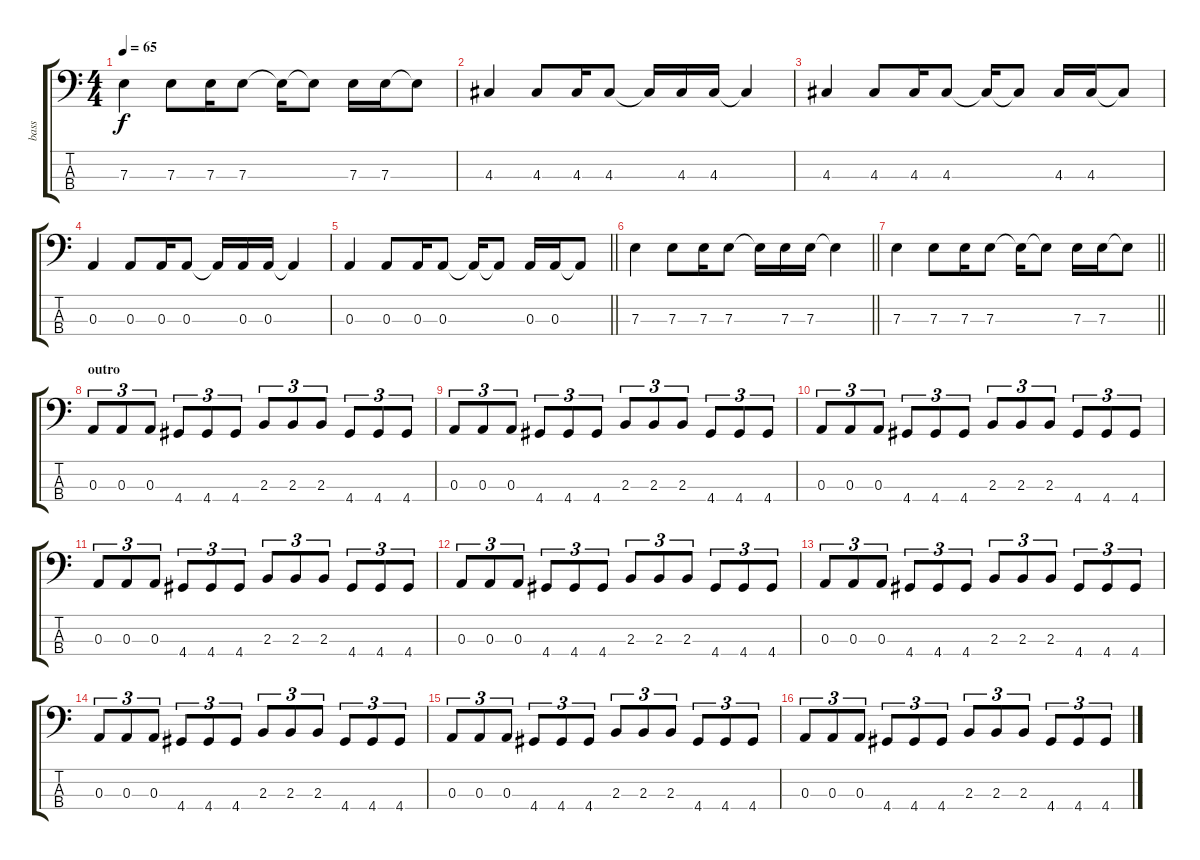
\track ("bass" "bass") {instrument electricbassfinger}
\staff {score tabs}
\tuning (G2 D2 A1 E1) {hide}
\ts (4 4)
\tempo 65
\clef f4
\ks c
7.3.4{dy f} 7.3.8 7.3.16 7.3.8 7.3{t}.16 7.3{t}.8 7.3.16 7.3.16 7.3{t}.8 |
4.3.4 4.3.8 4.3.16 4.3.8 4.3{t}.16 4.3.16 4.3.16 4.3{t}.4 |
4.3.4 4.3.8 4.3.16 4.3.8 4.3{t}.16 4.3{t}.8 4.3.16 4.3.16 4.3{t}.8 |
0.3.4 0.3.8 0.3.16 0.3.8 0.3{t}.16 0.3.16 0.3.16 0.3{t}.4 |
\barLineRight lightlight
0.3.4 0.3.8 0.3.16 0.3.8 0.3{t}.16 0.3{t}.8 0.3.16 0.3.16 0.3{t}.8 |
\barLineRight lightlight
7.3.4 7.3.8 7.3.16 7.3.8 7.3{t}.16 7.3.16 7.3.16 7.3{t}.4 |
\barLineRight lightlight
7.3.4 7.3.8 7.3.16 7.3.8 7.3{t}.16 7.3{t}.8 7.3.16 7.3.16 7.3{t}.8 |
\section ("" "outro")
0.3.8{tu (3 2)} 0.3.8{tu (3 2)} 0.3.8{tu (3 2)} 4.4.8{tu (3 2)} 4.4.8{tu (3 2)} 4.4.8{tu (3 2)} 2.3.8{tu (3 2)} 2.3.8{tu (3 2)} 2.3.8{tu (3 2)} 4.4.8{tu (3 2)} 4.4.8{tu (3 2)} 4.4.8{tu (3 2)} |
0.3.8{tu (3 2)} 0.3.8{tu (3 2)} 0.3.8{tu (3 2)} 4.4.8{tu (3 2)} 4.4.8{tu (3 2)} 4.4.8{tu (3 2)} 2.3.8{tu (3 2)} 2.3.8{tu (3 2)} 2.3.8{tu (3 2)} 4.4.8{tu (3 2)} 4.4.8{tu (3 2)} 4.4.8{tu (3 2)} |
0.3.8{tu (3 2)} 0.3.8{tu (3 2)} 0.3.8{tu (3 2)} 4.4.8{tu (3 2)} 4.4.8{tu (3 2)} 4.4.8{tu (3 2)} 2.3.8{tu (3 2)} 2.3.8{tu (3 2)} 2.3.8{tu (3 2)} 4.4.8{tu (3 2)} 4.4.8{tu (3 2)} 4.4.8{tu (3 2)} |
0.3.8{tu (3 2)} 0.3.8{tu (3 2)} 0.3.8{tu (3 2)} 4.4.8{tu (3 2)} 4.4.8{tu (3 2)} 4.4.8{tu (3 2)} 2.3.8{tu (3 2)} 2.3.8{tu (3 2)} 2.3.8{tu (3 2)} 4.4.8{tu (3 2)} 4.4.8{tu (3 2)} 4.4.8{tu (3 2)} |
0.3.8{tu (3 2)} 0.3.8{tu (3 2)} 0.3.8{tu (3 2)} 4.4.8{tu (3 2)} 4.4.8{tu (3 2)} 4.4.8{tu (3 2)} 2.3.8{tu (3 2)} 2.3.8{tu (3 2)} 2.3.8{tu (3 2)} 4.4.8{tu (3 2)} 4.4.8{tu (3 2)} 4.4.8{tu (3 2)} |
0.3.8{tu (3 2)} 0.3.8{tu (3 2)} 0.3.8{tu (3 2)} 4.4.8{tu (3 2)} 4.4.8{tu (3 2)} 4.4.8{tu (3 2)} 2.3.8{tu (3 2)} 2.3.8{tu (3 2)} 2.3.8{tu (3 2)} 4.4.8{tu (3 2)} 4.4.8{tu (3 2)} 4.4.8{tu (3 2)} |
0.3.8{tu (3 2)} 0.3.8{tu (3 2)} 0.3.8{tu (3 2)} 4.4.8{tu (3 2)} 4.4.8{tu (3 2)} 4.4.8{tu (3 2)} 2.3.8{tu (3 2)} 2.3.8{tu (3 2)} 2.3.8{tu (3 2)} 4.4.8{tu (3 2)} 4.4.8{tu (3 2)} 4.4.8{tu (3 2)} |
0.3.8{tu (3 2)} 0.3.8{tu (3 2)} 0.3.8{tu (3 2)} 4.4.8{tu (3 2)} 4.4.8{tu (3 2)} 4.4.8{tu (3 2)} 2.3.8{tu (3 2)} 2.3.8{tu (3 2)} 2.3.8{tu (3 2)} 4.4.8{tu (3 2)} 4.4.8{tu (3 2)} 4.4.8{tu (3 2)} |
0.3.8{tu (3 2)} 0.3.8{tu (3 2)} 0.3.8{tu (3 2)} 4.4.8{tu (3 2)} 4.4.8{tu (3 2)} 4.4.8{tu (3 2)} 2.3.8{tu (3 2)} 2.3.8{tu (3 2)} 2.3.8{tu (3 2)} 4.4.8{tu (3 2)} 4.4.8{tu (3 2)} 4.4.8{tu (3 2)}
